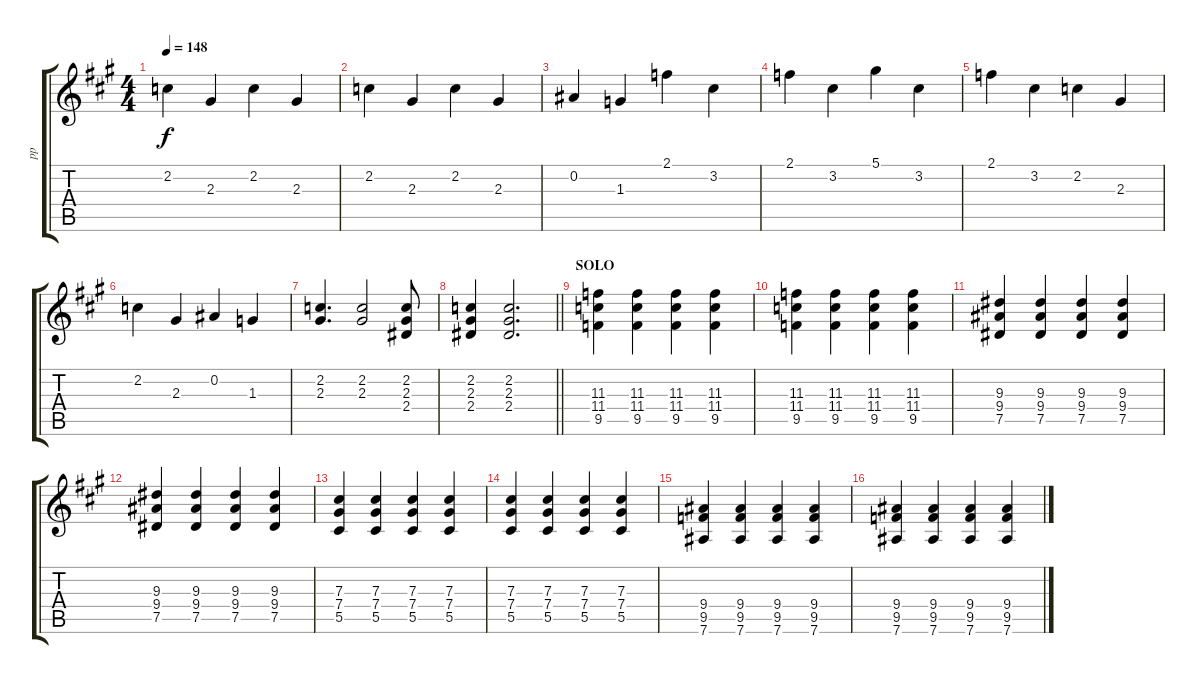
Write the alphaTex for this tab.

\track ("pp" "pp") {instrument overdrivenguitar}
\staff {score tabs}
\tuning (Eb4 Bb3 Gb3 Db3 Ab2 Eb2) {hide}
\ts (4 4)
\tempo 148
\clef g2
\ks a
2.2.4{dy f} 2.3.4 2.2.4 2.3.4 |
2.2.4 2.3.4 2.2.4 2.3.4 |
0.2.4 1.3.4 2.1.4 3.2.4 |
2.1.4 3.2.4 5.1.4 3.2.4 |
2.1.4 3.2.4 2.2.4 2.3.4 |
2.2.4 2.3.4 0.2.4 1.3.4 |
(2.2 2.3).4{d} (2.2 2.3).2 (2.2 2.3 2.4).8 |
\barLineRight lightlight
(2.2 2.3 2.4).4 (2.2 2.3 2.4).2{d} |
\section ("" "SOLO")
(11.3 11.4 9.5).4 (11.3 11.4 9.5).4 (11.3 11.4 9.5).4 (11.3 11.4 9.5).4 |
(11.3 11.4 9.5).4 (11.3 11.4 9.5).4 (11.3 11.4 9.5).4 (11.3 11.4 9.5).4 |
(9.3 9.4 7.5).4 (9.3 9.4 7.5).4 (9.3 9.4 7.5).4 (9.3 9.4 7.5).4 |
(9.3 9.4 7.5).4 (9.3 9.4 7.5).4 (9.3 9.4 7.5).4 (9.3 9.4 7.5).4 |
(7.3 7.4 5.5).4 (7.3 7.4 5.5).4 (7.3 7.4 5.5).4 (7.3 7.4 5.5).4 |
(7.3 7.4 5.5).4 (7.3 7.4 5.5).4 (7.3 7.4 5.5).4 (7.3 7.4 5.5).4 |
(9.4 9.5 7.6).4 (9.4 9.5 7.6).4 (9.4 9.5 7.6).4 (9.4 9.5 7.6).4 |
(9.4 9.5 7.6).4 (9.4 9.5 7.6).4 (9.4 9.5 7.6).4 (9.4 9.5 7.6).4
